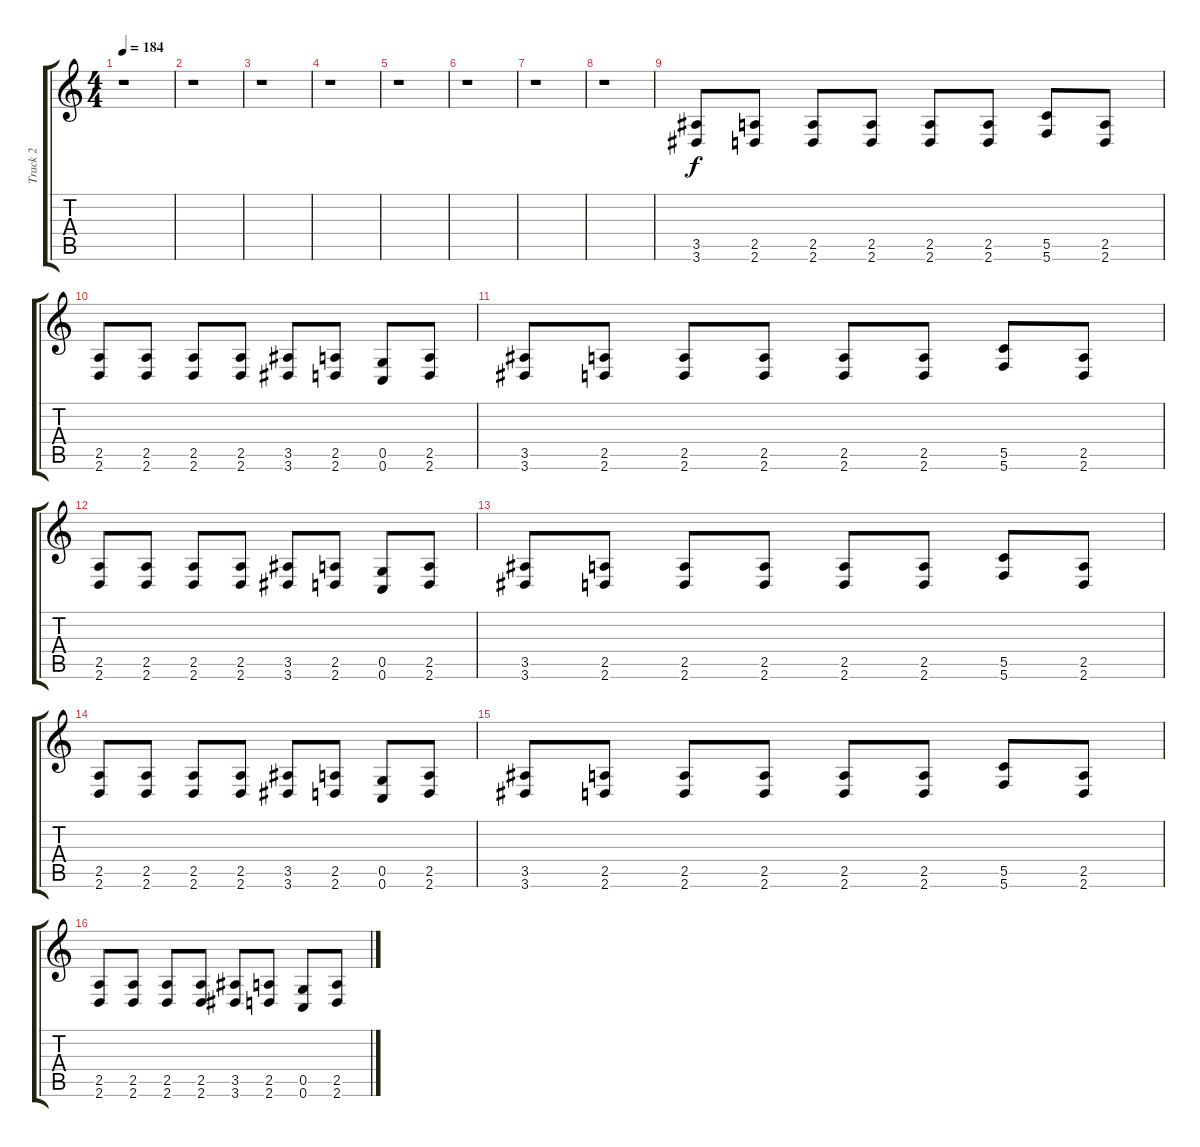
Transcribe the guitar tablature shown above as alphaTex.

\track ("Track 2" "Track 2") {instrument distortionguitar}
\staff {score tabs}
\tuning (D4 A3 F3 C3 G2 C2) {hide}
\ts (4 4)
\tempo 184
\clef g2
\ks c
r.1{dy f} |
r.1 |
r.1 |
r.1 |
r.1 |
r.1 |
r.1 |
r.1 |
(3.5 3.6).8 (2.5 2.6).8 (2.5 2.6).8 (2.5 2.6).8 (2.5 2.6).8 (2.5 2.6).8 (5.5 5.6).8 (2.5 2.6).8 |
(2.5 2.6).8 (2.5 2.6).8 (2.5 2.6).8 (2.5 2.6).8 (3.5 3.6).8 (2.5 2.6).8 (0.5 0.6).8 (2.5 2.6).8 |
(3.5 3.6).8 (2.5 2.6).8 (2.5 2.6).8 (2.5 2.6).8 (2.5 2.6).8 (2.5 2.6).8 (5.5 5.6).8 (2.5 2.6).8 |
(2.5 2.6).8 (2.5 2.6).8 (2.5 2.6).8 (2.5 2.6).8 (3.5 3.6).8 (2.5 2.6).8 (0.5 0.6).8 (2.5 2.6).8 |
(3.5 3.6).8 (2.5 2.6).8 (2.5 2.6).8 (2.5 2.6).8 (2.5 2.6).8 (2.5 2.6).8 (5.5 5.6).8 (2.5 2.6).8 |
(2.5 2.6).8 (2.5 2.6).8 (2.5 2.6).8 (2.5 2.6).8 (3.5 3.6).8 (2.5 2.6).8 (0.5 0.6).8 (2.5 2.6).8 |
(3.5 3.6).8 (2.5 2.6).8 (2.5 2.6).8 (2.5 2.6).8 (2.5 2.6).8 (2.5 2.6).8 (5.5 5.6).8 (2.5 2.6).8 |
(2.5 2.6).8 (2.5 2.6).8 (2.5 2.6).8 (2.5 2.6).8 (3.5 3.6).8 (2.5 2.6).8 (0.5 0.6).8 (2.5 2.6).8
